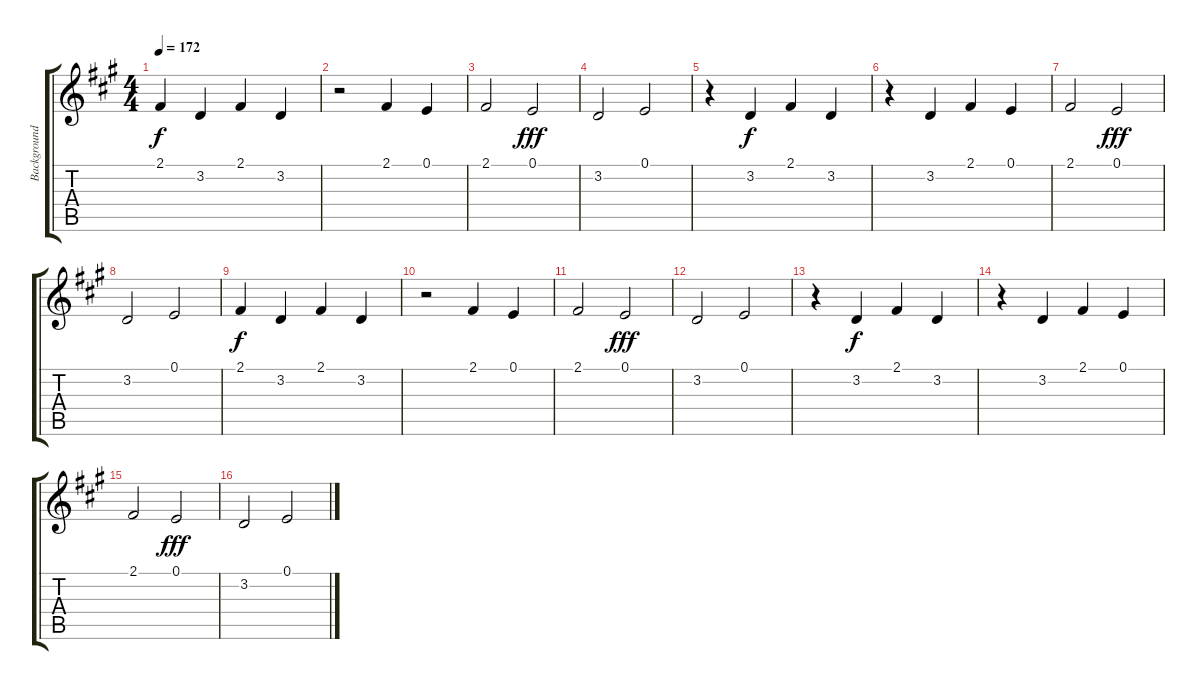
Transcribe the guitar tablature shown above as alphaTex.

\track ("Background" "Background") {instrument choiraahs}
\staff {score tabs}
\tuning (E4 B3 G3 D3 A2 E2) {hide}
\ts (4 4)
\tempo 172
\clef g2
\ks a
2.1.4{dy f} 3.2.4 2.1.4 3.2.4 |
r.2 2.1.4 0.1.4 |
2.1.2 0.1.2{dy fff} |
3.2.2 0.1.2 |
r.4 3.2.4{dy f} 2.1.4 3.2.4 |
r.4 3.2.4 2.1.4 0.1.4 |
2.1.2 0.1.2{dy fff} |
3.2.2 0.1.2 |
2.1.4{dy f} 3.2.4 2.1.4 3.2.4 |
r.2 2.1.4 0.1.4 |
2.1.2 0.1.2{dy fff} |
3.2.2 0.1.2 |
r.4 3.2.4{dy f} 2.1.4 3.2.4 |
r.4 3.2.4 2.1.4 0.1.4 |
2.1.2 0.1.2{dy fff} |
3.2.2 0.1.2
